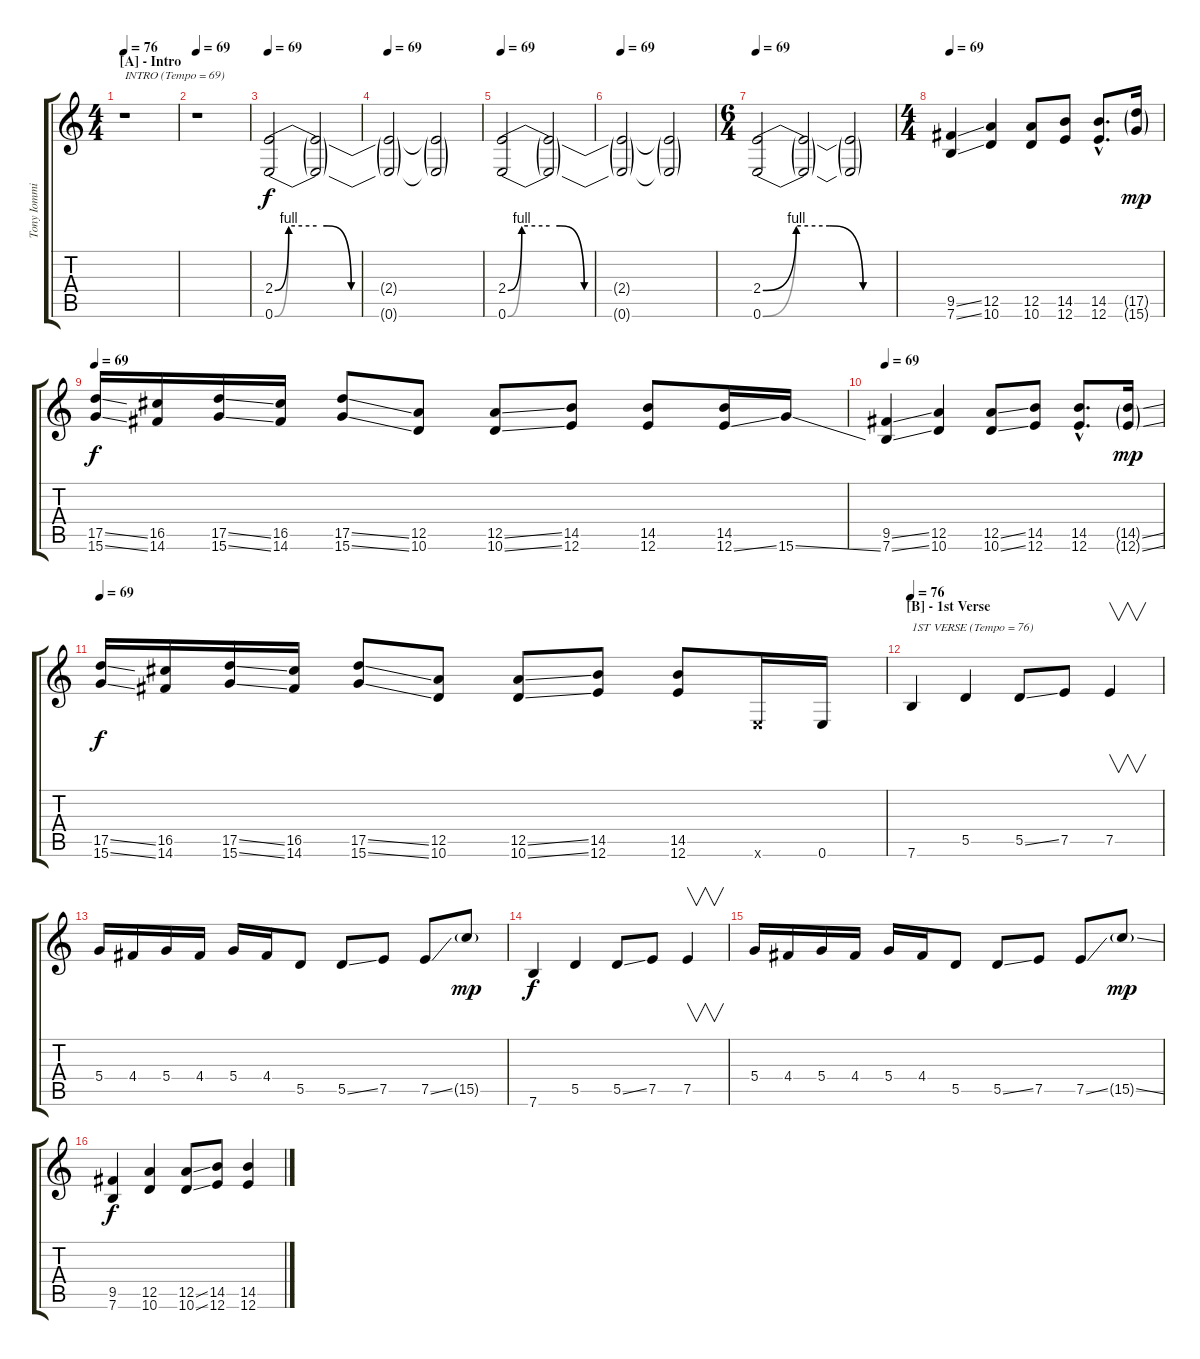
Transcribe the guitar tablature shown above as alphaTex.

\track ("Tony Iommi" "Tony Iommi") {instrument distortionguitar}
\staff {score tabs}
\tuning (E4 B3 G3 D3 A2 E2) {hide}
\ts (4 4)
\section ("" "[A] - Intro")
\tempo 76
\tempo 69
\tempo 76
\clef g2
\ks c
r.1{txt "INTRO (Tempo = 69)" dy f instrument distortionguitar} |
\tempo 69
r.1 |
\tempo 69
(2.4{be (custom 0 0 4 4 12 4 15 4 22 0 30 0 45 0 60 0)} 0.6{be (custom 0 0 4 4 12 4 15 4 22 0 30 0 45 0 60 0)}).2 (2.4{t} 0.6{t}).2 |
\tempo 69
(2.4{t} 0.6{t}).2 (2.4{t} 0.6{t}).2 |
\tempo 69
(2.4{be (custom 0 0 4 4 12 4 15 4 22 0 30 0 45 0 60 0)} 0.6{be (custom 0 0 4 4 12 4 15 4 22 0 30 0 45 0 60 0)}).2 (2.4{t} 0.6{t}).2 |
\tempo 69
(2.4{t} 0.6{t}).2 (2.4{t} 0.6{t}).2 |
\ts (6 4)
\tempo 69
(2.4{be (custom 0 0 15 4 30 4 45 0 60 0)} 0.6{be (custom 0 0 15 4 30 4 45 0 60 0)}).2 (2.4{t} 0.6{t}).2 (2.4{t} 0.6{t}).2 |
\ts (4 4)
\tempo 69
(9.5{ss} 7.6{ss}).4 (12.5 10.6).4 (12.5 10.6).8 (14.5 12.6).8 (14.5{hac} 12.6{hac}).8{d} (17.5{g} 15.6{g}).16{dy mp} |
\tempo 69
(17.5{ss} 15.6{ss}).16{dy f} (16.5 14.6).16 (17.5{ss} 15.6{ss}).16 (16.5 14.6).16 (17.5{ss} 15.6{ss}).8 (12.5 10.6).8 (12.5{ss} 10.6{ss}).8 (14.5 12.6).8 (14.5 12.6).8 (14.5 12.6{ss}).16 15.6{ss}.16 |
\tempo 69
(9.5{ss} 7.6{ss}).4 (12.5 10.6).4 (12.5{ss} 10.6{ss}).8 (14.5 12.6).8 (14.5{hac} 12.6{hac}).8{d} (14.5{ss g} 12.6{ss g}).16{dy mp} |
\tempo 69
(17.5{ss} 15.6{ss}).16{dy f} (16.5 14.6).16 (17.5{ss} 15.6{ss}).16 (16.5 14.6).16 (17.5{ss} 15.6{ss}).8 (12.5 10.6).8 (12.5{ss} 10.6{ss}).8 (14.5 12.6).8 (14.5 12.6).8 0.6{x}.16 0.6.16 |
\section ("" "[B] - 1st Verse")
\tempo 76
7.6.4{txt "1ST VERSE (Tempo = 76)"} 5.5.4 5.5{ss}.8 7.5.8 7.5.4{v} |
5.4.16 4.4.16 5.4.16 4.4.16 5.4.16 4.4.16 5.5.8 5.5{ss}.8 7.5.8 7.5{ss}.8 15.5{g}.8{dy mp} |
7.6.4{dy f} 5.5.4 5.5{ss}.8 7.5.8 7.5.4{v} |
5.4.16 4.4.16 5.4.16 4.4.16 5.4.16 4.4.16 5.5.8 5.5{ss}.8 7.5.8 7.5{ss}.8 15.5{ss g}.8{dy mp} |
(9.5 7.6).4{dy f} (12.5 10.6).4 (12.5{ss} 10.6{ss}).8 (14.5 12.6).8 (14.5 12.6).4
